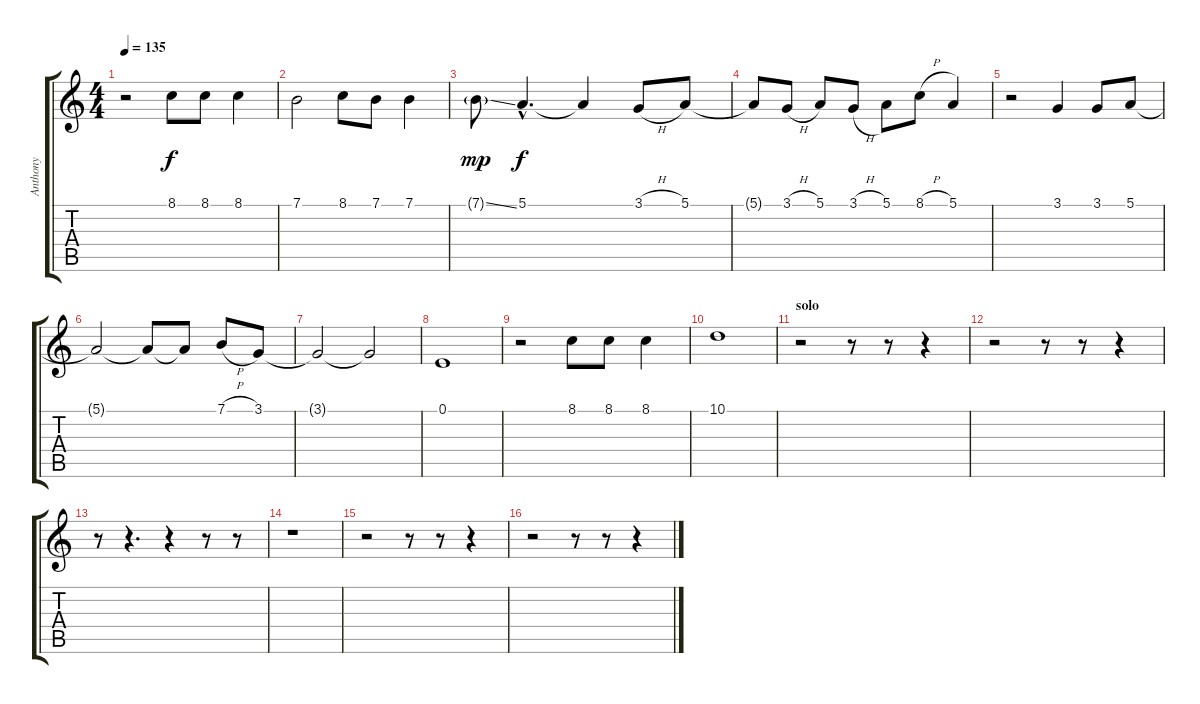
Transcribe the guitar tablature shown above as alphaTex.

\track ("Anthony" "Anthony") {instrument lead5charang}
\staff {score tabs}
\tuning (E4 B3 G3 D3 A2 E2) {hide}
\ts (4 4)
\tempo 135
\clef g2
\ks c
r.2{dy f} 8.1.8 8.1.8 8.1.4 |
7.1.2 8.1.8 7.1.8 7.1.4 |
7.1{ss g}.8{dy mp} 5.1{hac}.4{d dy f} 5.1{t}.4 3.1{h}.8 5.1.8 |
5.1{t}.8 3.1{h}.8 5.1.8 3.1{h}.8 5.1.8 8.1{h}.8 5.1.4 |
r.2 3.1.4 3.1.8 5.1.8 |
5.1{t}.2 5.1{t}.8 5.1{t}.8 7.1{h}.8 3.1.8 |
3.1{t}.2 3.1{t}.2 |
0.1.1 |
r.2 8.1.8 8.1.8 8.1.4 |
10.1.1 |
\section ("" "solo")
r.2 r.8 r.8 r.4 |
r.2 r.8 r.8 r.4 |
r.8 r.4{d} r.4 r.8 r.8 |
r.1 |
r.2 r.8 r.8 r.4 |
r.2 r.8 r.8 r.4
